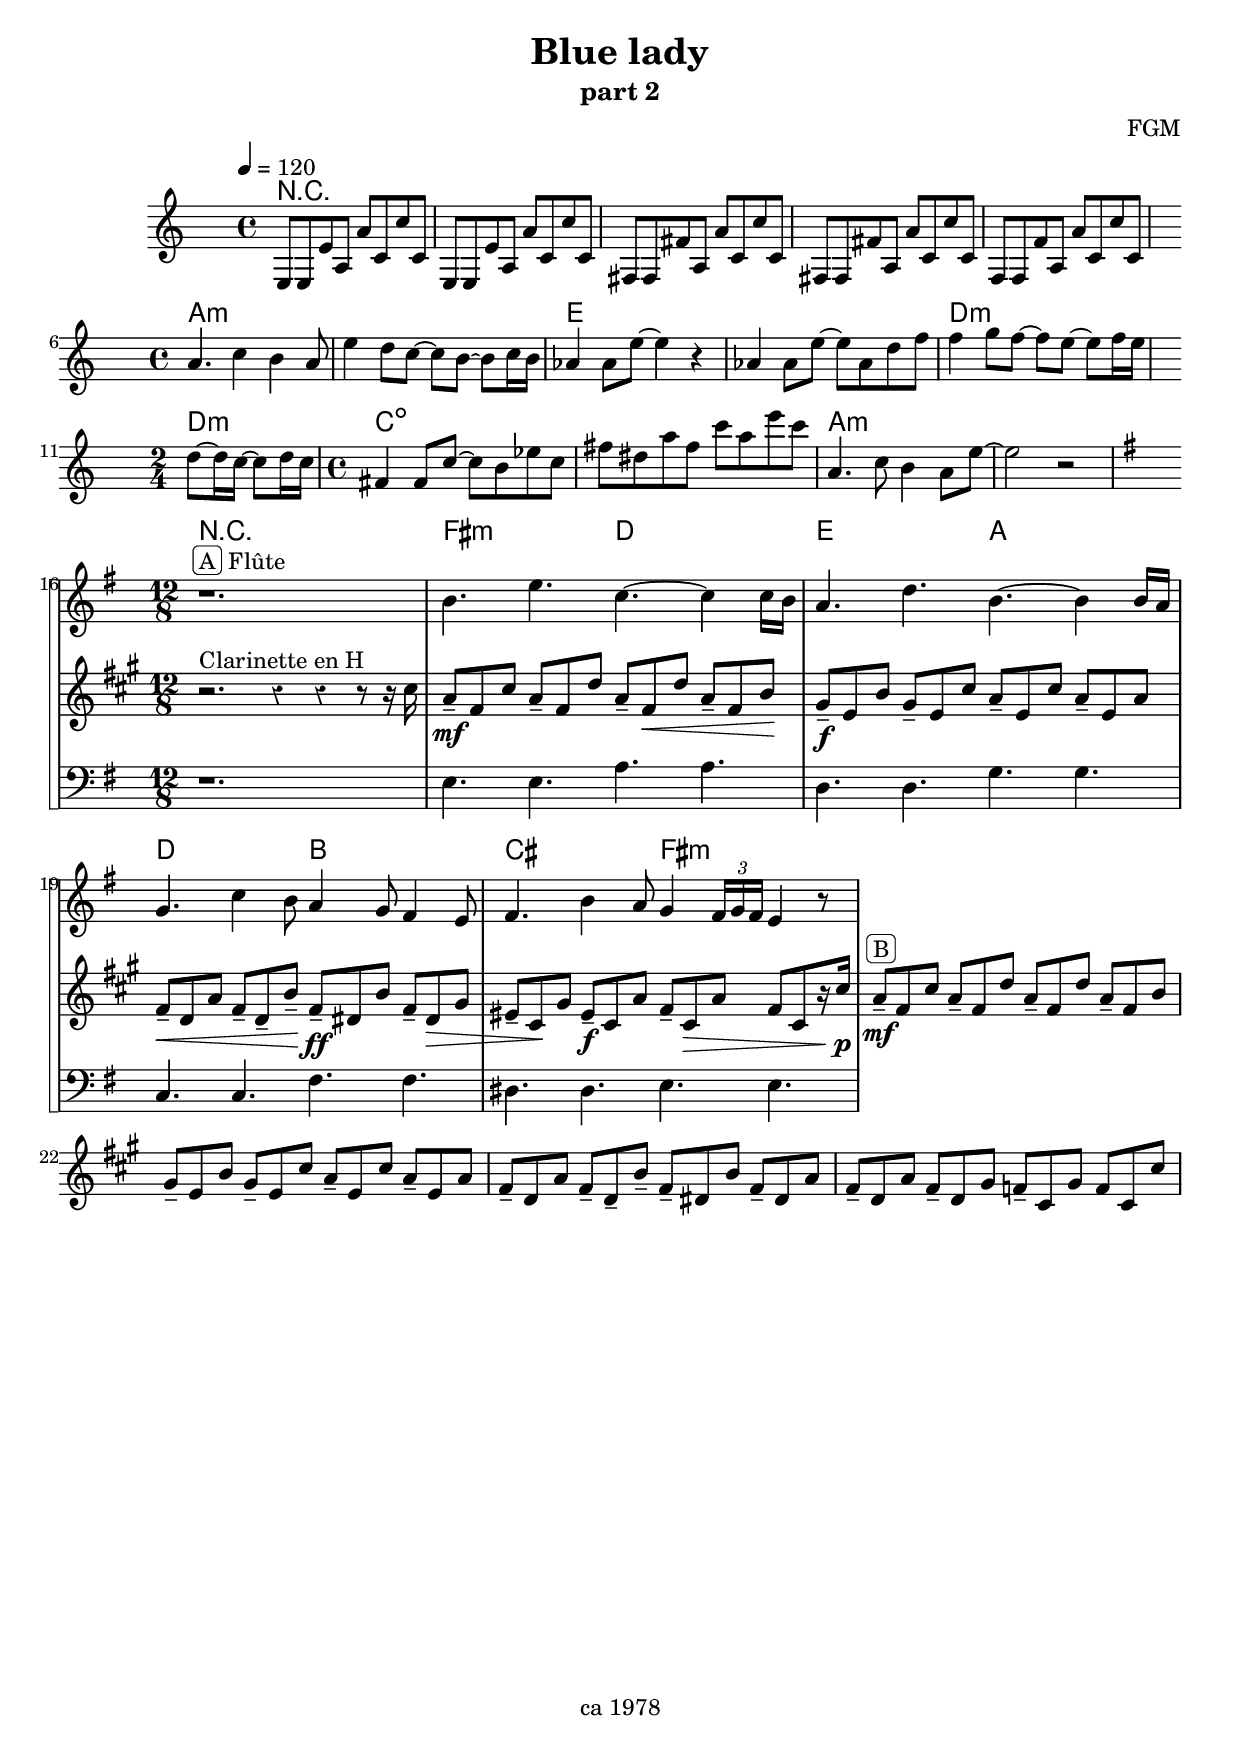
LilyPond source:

\version "2.10.25"
%{
@title     Blue lady part 2
@copyright 1978 (77 ? 79 ?) Frederic G. MARAND
@license   Tous droits réservés
@version   2011-11-14

Le premier thème est depuis souvent une basse de piano et non une voix seule
%}

\header {
  title      = "Blue lady"
  subtitle   = "part 2"
  composer   = "FGM"
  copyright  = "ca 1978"
}

\paper{
  %page-top-space = 3\mm
  between-system-padding = 3\mm
  between-system-space = 0\mm
  foot-separation = 0\mm
  %ragged-bottom = ##t
  %page-limit-inter-system-space = ##t
  %page-limit-inter-system-space-factor = 1.1
  %page-count = 1 % works but throws an error !
}

% -- Intro
themeA = {
  %\mark "themeA"
  \repeat unfold 2 { e8   e8    e'8   a,8   a'8 c,8   c'8 c,8 }
  \repeat unfold 2 { fis,8 fis8  fis'8 a,8   a'8 c,8  c'8 c,8 }
  \repeat unfold 1 { f,8   f8    f'8   a,8   a'8 c,8  c'8 c,8 }
}

themeBA = {
  %\mark "themeBA"
  a4. c4 b4 a8
  e'4    d8 c8~      c8 b8~     b8 c16 b16
  aes4   aes8 e'8~   e4         r4
  aes,4  aes8 e'8~   e8 aes,8   d8 f8
  f4     g8   f8~    f8 e8~     e8 f16 e16
}

themeBB = {
  %\mark "themeBB"
  d8~ d16 c16~   c8 d16 c16
}

themeC = {
  %\mark "themeC"
  fis4      fis8 c'8~  c8  b8   ees8 c8
  fis8 dis8 a'8 fis8   c'8 a8   e'8  c8
  a,4. c8  b4 a8 e'8~
  e2 r2
}

chordsBA = \chordmode {
  a1:m a1:m
  e1 e1
  d1:min d2:min
}

chordsC = \chordmode {
  r1.
  fis2.:min d2.
  e2. a2.
  d2. b2.
  cis2. fis2.:min
}

% Attention, transposition +2
fluteA = {
  %\mark "fluteA"
  b4. e4.     c4.~     c4   c16 b16
  a4. d4.     b4.~     b4   b16 a16
  g4. c4 b8   a4 g8    fis4 e8
  fis4. b4 a8 g4 \times 2/3 { fis16 g16 fis16 } e4 r8
}

arpeggioA = {
  %\mark "arpeggioA"
  \override Staff.Rest #'style = #'classical
  r2.^\markup { "Clarinette en H" }
     r4 r4 r8 r16 cis16

  a8--_\mf fis8 cis'8   a8-- fis8 d'8       a8-- fis8\< d'8      a8-- fis8 b8\!
  gis8--_\f e8 b'8      gis8-- e8 cis'8     a8-- e8 cis'8        a8-- e8 a8
  fis8--\< d8 a'8       fis8-- d8-- b'--\!  fis8--_\ff dis8 b'8  fis8-- dis8\> gis8
  eis8-- cis8\! gis'8   eis8--_\f cis8 a'8  fis8-- cis8\> a'8    fis8[ cis8 r16 cis'16_\p\!]
}

arpeggioB = {
  a8--_\mf^\markup { \rounded-box { B } }
     fis8 cis'8   a8-- fis8 d'8       a8-- fis8 d'8        a8-- fis8 b8
  gis8-- e8 b'8         gis8-- e8 cis'8     a8-- e8 cis'8        a8-- e8 a8
  fis8-- d8 a'8         fis8-- d8-- b'--    fis8-- dis8 b'8      fis8-- dis8 a'8
  fis8-- d8 a'8         fis8-- d8 gis8      f8-- cis8 gis'8      f8 cis8 cis'8]
}

bassA = {
  %\mark "bassA"
  e4.    e4.    a4.   a4.
  d,4.   d4.    g4.   g4.
  c,4.   c4.    fis4. fis4.
  dis4.  dis4.  e4.   e4.
}

% === et maintenant la partition proprement dite ======
\score
  {
  \new StaffGroup <<
  \set StaffGroup.systemStartDelimiter = #'SystemStartSquare
  \new ChordNames % ---- accords ----------------------
    {
    \set chordChanges = ##t

    % skip themeA
    R1*5

    % skip themeBA
    \chordsBA

    \chordmode {
      \repeat unfold 2 c1:dim
      \repeat unfold 2 a1:m
    }
    \chordsC
  }

  % -- La ligne d'aigues------------------------------------------------------
  \unfoldRepeats
  \new Staff {
    \tempo 4 = 120
    \set Staff.midiInstrument = "clarinet"
    \clef "G"
    \key c \major
    \override Staff.TimeSignature #'break-visibility = #end-of-line-invisible

    % FIXME; the F# before 12/8 always appears.
    \override Staff.KeySignature #'break-visibility = #begin-of-line-visible

    \time 4/4 \relative c    \themeA  \break % 5*4/4

    \time 4/4 \relative c''  \themeBA \break % 5*4/4
    \time 2/4 \relative c''  \themeBB        % 1*2/4

    \time 4/4 \relative c'   \themeC  \break % 4*4/4

    \set Staff.midiInstrument = "flute"
    % \set Staff.instrumentName = "Flute"
    \once \override Score.RehearsalMark #'self-alignment-X = #LEFT
    \time 12/8
    \transposition d'
    \key g \major
    r1.^\markup {
      \rounded-box { A } "Flûte"
    }
    \relative c'' \fluteA
  }

  \unfoldRepeats
  \new Staff
    {
    \tempo 4 = 120
    \set Staff.midiInstrument = "clarinet"
    \clef "G"
    \key a \major
    \transposition c

    R1*5 R1*5
    \time 2/4
    R2*1
    \time 4/4
    R1*4
    \time 12/8
    \once \override Score.RehearsalMark #'self-alignment-X = #LEFT
    \relative c'' \arpeggioA
    \relative c'' \arpeggioB
}

  \unfoldRepeats
  \new Staff
    {
    \tempo 4 = 120
    \set Staff.midiInstrument = "acoustic grand"
    \clef "F"
    \key g \major
    \transposition d'

    R1*5 R1*5
    \time 2/4
    R2*1
    \time 4/4
    R1*4
    \time 12/8
    r1.
    \relative c \bassA
    }
  >>

  \midi {
    % tempoWholesPerMinute = #(ly:make-moment 180 4)
    \context {
      \ChordNameVoice \remove Note_performer
    }
  }

  \layout {
    % Use per-staff \mark instead of per-score
    \context {
      \Score
        \remove "Mark_engraver"
        \remove "Staff_collecting_engraver"
    }
    \context {
      \RemoveEmptyStaffContext
    }
    \context {
      \Score
        \override VerticalAxisGroup #'remove-first = ##t
    }
    \context {
      \Staff
        \consists "Mark_engraver"
        \consists "Staff_collecting_engraver"
   }
  }
}
